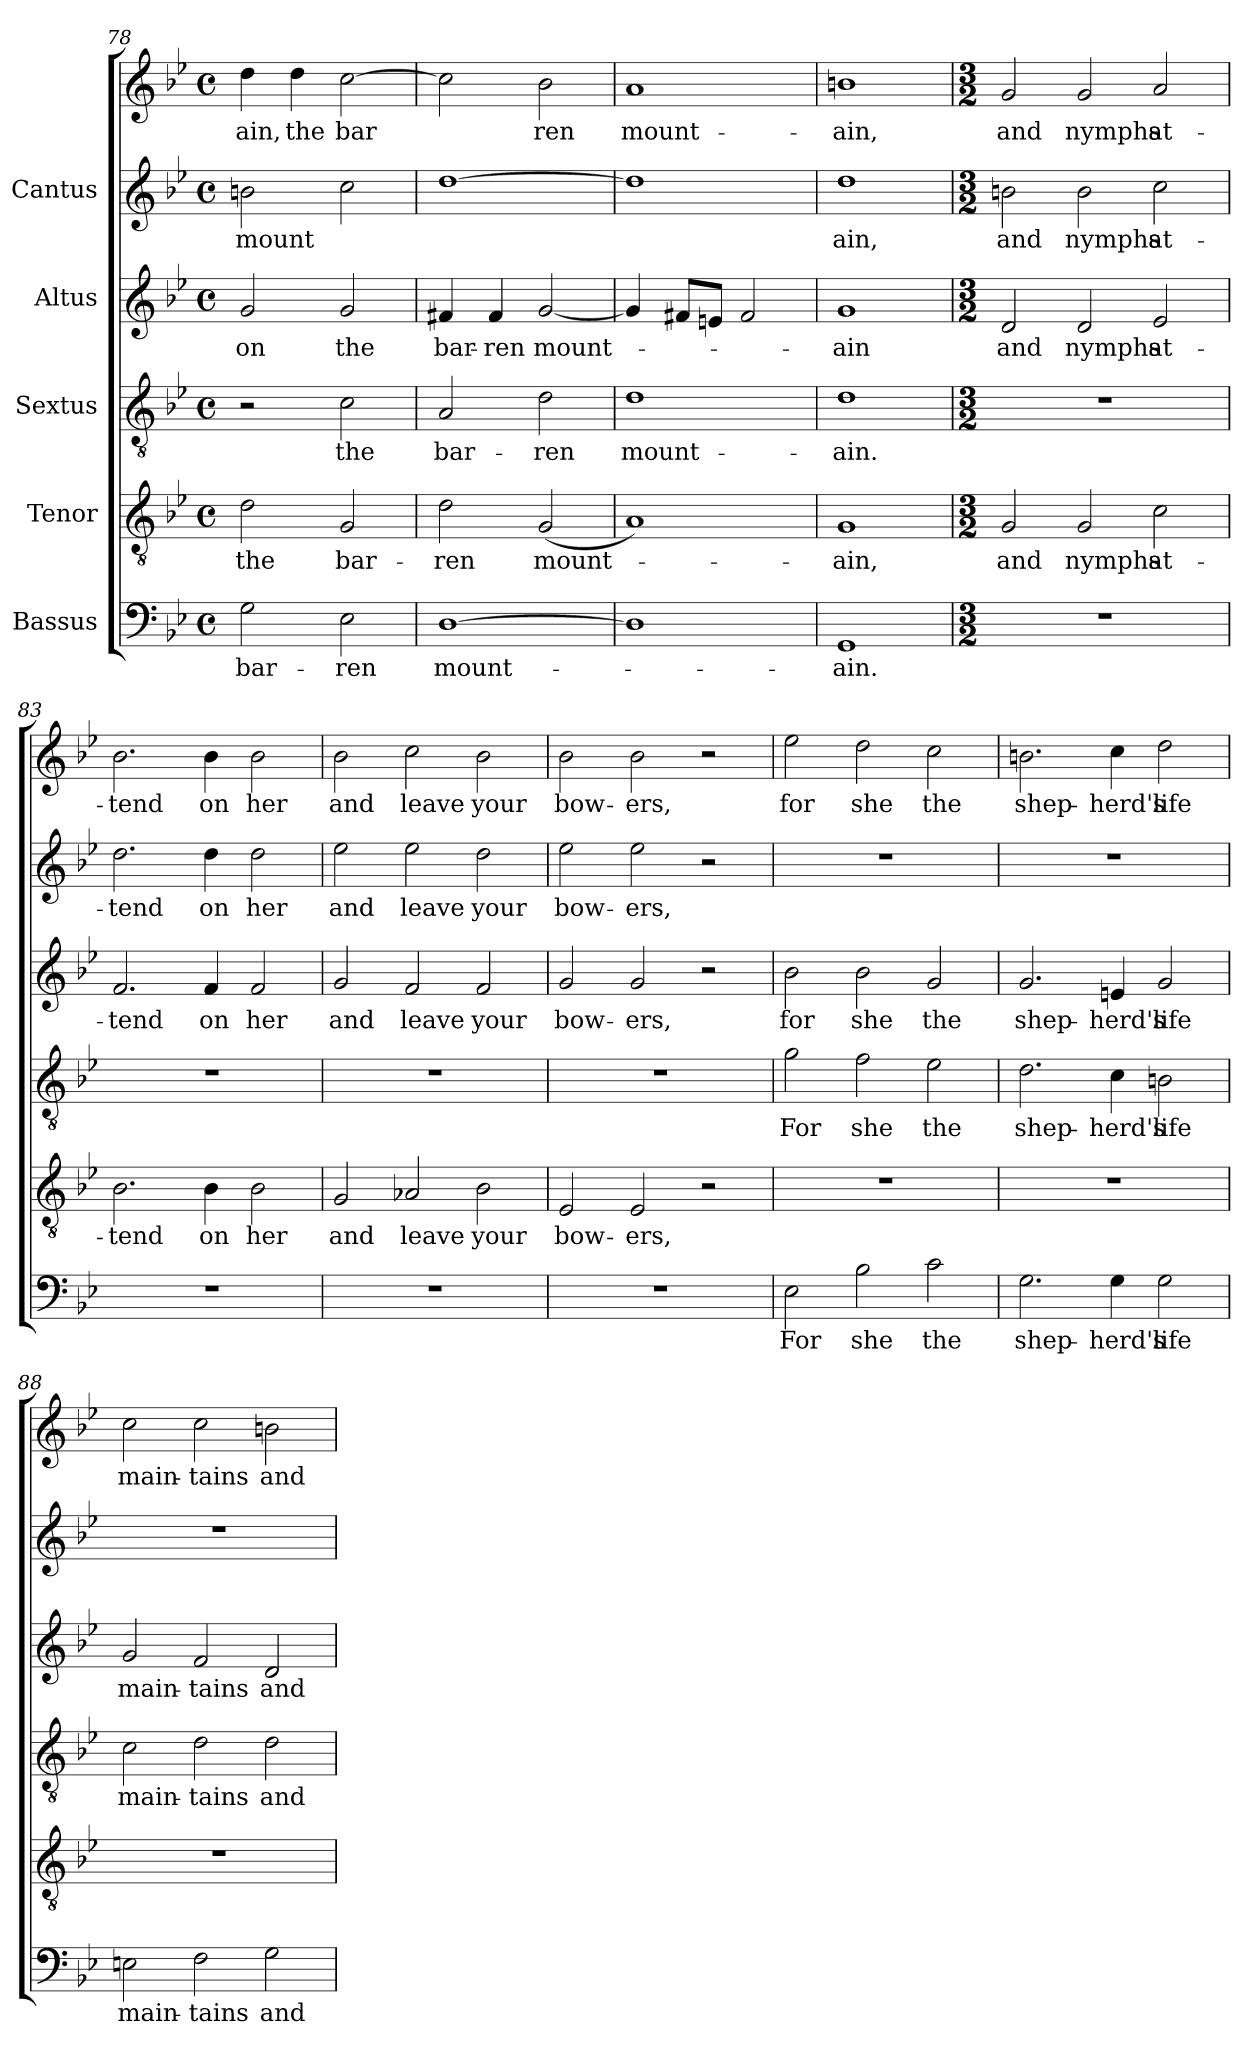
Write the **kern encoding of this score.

**kern	**text	**kern	**text	**kern	**text	**kern	**text	**kern	**text	**kern	**text
*part5	*part5	*part4	*part4	*part3	*part3	*part2	*part2	*part1	*part1	*part1	*part1
*staff6	*staff6	*staff5	*staff5	*staff4	*staff4	*staff3	*staff3	*staff2	*staff2	*staff1	*staff1
*I"Bassus	*	*I"Tenor	*	*I"Sextus	*	*I"Altus	*	*I"Cantus	*	*	*
*clefF4	*	*clefGv2	*	*clefGv2	*	*clefG2	*	*clefG2	*	*clefG2	*
*k[b-e-]	*	*k[b-e-]	*	*k[b-e-]	*	*k[b-e-]	*	*k[b-e-]	*	*k[b-e-]	*
*B-:	*	*B-:	*	*B-:	*	*B-:	*	*B-:	*	*B-:	*
*M4/4	*	*M4/4	*	*M4/4	*	*M4/4	*	*M4/4	*	*M4/4	*
*met(c)	*	*met(c)	*	*met(c)	*	*met(c)	*	*met(c)	*	*met(c)	*
=78	=78	=78	=78	=78	=78	=78	=78	=78	=78	=78	=78
!	!LO:LY:b:cj	!	!LO:LY:b:cj	!	!	!	!LO:LY:b:cj	!	!LO:LY:b:cj	!	!LO:LY:b:cj
2G\	bar-	2d\	the	2r	.	2g/	-on	2bn\	-mount-	4dd\	ain,
!	!	!	!	!	!	!	!	!	!	!	!LO:LY:b:cj
.	.	.	.	.	.	.	.	.	.	4dd\	the
!	!LO:LY:b:cj	!	!LO:LY:b:cj	!	!LO:LY:b:cj	!	!LO:LY:b:cj	!	!LO:LY:b:cj	!	!LO:LY:b:cj
2E-\	-ren	2G/	bar-	2c\	the	2g/	the	2cc\	--	[>2cc\	bar-
=79	=79	=79	=79	=79	=79	=79	=79	=79	=79	=79	=79
!	!LO:LY:b:cj	!	!LO:LY:b:cj	!	!LO:LY:b:cj	!	!LO:LY:b:cj	!	!	!	!LO:LY:b:cj
[>1D	mount-	2d\	-ren	2A/	bar-	4f#X/	bar-	[>1dd	.	2cc\]	-
!	!	!	!	!	!	!	!LO:LY:b:cj	!	!	!	!
.	.	.	.	.	.	4f#/	-ren	.	.	.	.
!	!	!	!LO:LY:b:cj	!	!LO:LY:b:cj	!	!LO:LY:b:cj	!	!	!	!LO:LY:b:cj
.	.	(<2G/	mount-	2d\	-ren	[<2g/	mount-	.	.	2b-\	ren
=80	=80	=80	=80	=80	=80	=80	=80	=80	=80	=80	=80
!	!	!	!	!	!LO:LY:b:cj	!	!	!	!	!	!LO:LY:b:cj
1D]	.	1A)	.	1d	mount-	4g/]	.	1dd]	.	1a	mount-
.	.	.	.	.	.	8f#X/L	.	.	.	.	.
.	.	.	.	.	.	8en/J	.	.	.	.	.
.	.	.	.	.	.	2f#/	.	.	.	.	.
=81	=81	=81	=81	=81	=81	=81	=81	=81	=81	=81	=81
!	!LO:LY:b:cj	!	!LO:LY:b:cj	!	!LO:LY:b:cj	!	!LO:LY:b:cj	!	!LO:LY:b:cj	!	!LO:LY:b:cj
1GG	-ain.	1G	-ain,	1d	-ain.	1g	-ain	1dd	ain,	1bn	-ain,
!!LO:LB:g=z
=82	=82	=82	=82	=82	=82	=82	=82	=82	=82	=82	=82
*M3/2	*	*M3/2	*	*M3/2	*	*M3/2	*	*M3/2	*	*M3/2	*
*	*	*	*	*	*	*	*	*	*	*MM216	*
!	!	!	!LO:LY:b:cj	!	!	!	!LO:LY:b:cj	!	!LO:LY:b:cj	!	!LO:LY:b:cj
1.r	.	2G/	and	1.r	.	2d/	and	2bn\	-and	2g/	and
!	!	!	!LO:LY:b:cj	!	!	!	!LO:LY:b:cj	!	!LO:LY:b:cj	!	!LO:LY:b:cj
.	.	2G/	nymphs	.	.	2d/	nymphs	2b\	nymphs	2g/	nymphs
!	!	!	!LO:LY:b:cj	!	!	!	!LO:LY:b:cj	!	!LO:LY:b:cj	!	!LO:LY:b:cj
.	.	2c\	at-	.	.	2e-/	at-	2cc\	at-	2a/	at-
=83	=83	=83	=83	=83	=83	=83	=83	=83	=83	=83	=83
!	!	!	!LO:LY:b:cj	!	!	!	!LO:LY:b:cj	!	!LO:LY:b:cj	!	!LO:LY:b:cj
1.r	.	2.B-\	-tend	1.r	.	2.f/	-tend	2.dd\	tend	2.b-\	-tend
!	!	!	!LO:LY:b:cj	!	!	!	!LO:LY:b:cj	!	!LO:LY:b:cj	!	!LO:LY:b:cj
.	.	4B-\	on	.	.	4f/	on	4dd\	on	4b-\	on
!	!	!	!LO:LY:b:cj	!	!	!	!LO:LY:b:cj	!	!LO:LY:b:cj	!	!LO:LY:b:cj
.	.	2B-\	her	.	.	2f/	her	2dd\	her	2b-\	her
=84	=84	=84	=84	=84	=84	=84	=84	=84	=84	=84	=84
!	!	!	!LO:LY:b:cj	!	!	!	!LO:LY:b:cj	!	!LO:LY:b:cj	!	!LO:LY:b:cj
1.r	.	2G/	and	1.r	.	2g/	and	2ee-\	and	2b-\	and
!	!	!	!LO:LY:b:cj	!	!	!	!LO:LY:b:cj	!	!LO:LY:b:cj	!	!LO:LY:b:cj
.	.	2A-X/	leave	.	.	2f/	leave	2ee-\	leave	2cc\	leave
!	!	!	!LO:LY:b:cj	!	!	!	!LO:LY:b:cj	!	!LO:LY:b:cj	!	!LO:LY:b:cj
.	.	2B-\	your	.	.	2f/	your	2dd\	your	2b-\	your
=85	=85	=85	=85	=85	=85	=85	=85	=85	=85	=85	=85
!	!	!	!LO:LY:b:cj	!	!	!	!LO:LY:b:cj	!	!LO:LY:b:cj	!	!LO:LY:b:cj
1.r	.	2E-/	bow-	1.r	.	2g/	bow-	2ee-\	bow-	2b-\	bow-
!	!	!	!LO:LY:b:cj	!	!	!	!LO:LY:b:cj	!	!LO:LY:b:cj	!	!LO:LY:b:cj
.	.	2E-/	-ers,	.	.	2g/	-ers,	2ee-\	-ers,	2b-\	-ers,
.	.	2r	.	.	.	2r	.	2r	.	2r	.
=86	=86	=86	=86	=86	=86	=86	=86	=86	=86	=86	=86
!	!LO:LY:b:cj	!	!	!	!LO:LY:b:cj	!	!LO:LY:b:cj	!	!	!	!LO:LY:b:cj
2E-\	For	1.r	.	2g\	For	2b-\	for	1.r	.	2ee-\	for
!	!LO:LY:b:cj	!	!	!	!LO:LY:b:cj	!	!LO:LY:b:cj	!	!	!	!LO:LY:b:cj
2B-\	she	.	.	2f\	she	2b-\	she	.	.	2dd\	she
!	!LO:LY:b:cj	!	!	!	!LO:LY:b:cj	!	!LO:LY:b:cj	!	!	!	!LO:LY:b:cj
2c\	the	.	.	2e-\	the	2g/	the	.	.	2cc\	the
!!LO:PB:g=z
=87	=87	=87	=87	=87	=87	=87	=87	=87	=87	=87	=87
!	!LO:LY:b:cj	!	!	!	!LO:LY:b:cj	!	!LO:LY:b:cj	!	!	!	!LO:LY:b:cj
2.G\	shep-	1.r	.	2.d\	shep-	2.g/	shep-	1.r	.	2.bn\	shep-
!	!LO:LY:b:cj	!	!	!	!LO:LY:b:cj	!	!LO:LY:b:cj	!	!	!	!LO:LY:b:cj
4G\	-herd's	.	.	4c\	-herd's	4en/	-herd's	.	.	4cc\	-herd's
!	!LO:LY:b:cj	!	!	!	!LO:LY:b:cj	!	!LO:LY:b:cj	!	!	!	!LO:LY:b:cj
2G\	life	.	.	2Bn\	life	2g/	life	.	.	2dd\	life
=88	=88	=88	=88	=88	=88	=88	=88	=88	=88	=88	=88
!	!LO:LY:b:cj	!	!	!	!LO:LY:b:cj	!	!LO:LY:b:cj	!	!	!	!LO:LY:b:cj
2En\	main-	1.r	.	2c\	main-	2g/	main-	1.r	.	2cc\	main-
!	!LO:LY:b:cj	!	!	!	!LO:LY:b:cj	!	!LO:LY:b:cj	!	!	!	!LO:LY:b:cj
2F\	-tains	.	.	2d\	-tains	2f/	-tains	.	.	2cc\	-tains
!	!LO:LY:b:cj	!	!	!	!LO:LY:b:cj	!	!LO:LY:b:cj	!	!	!	!LO:LY:b:cj
2G\	and	.	.	2d\	and	2d/	and	.	.	2bn\	and
=	=	=	=	=	=	=	=	=	=	=	=
*-	*-	*-	*-	*-	*-	*-	*-	*-	*-	*-	*-
